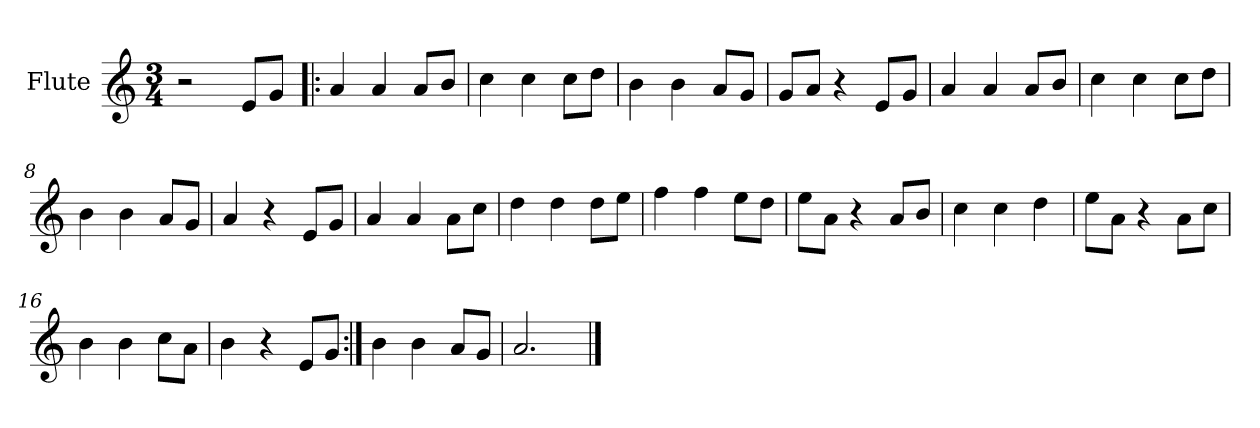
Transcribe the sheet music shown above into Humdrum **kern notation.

**kern
*part1
*staff1
*I"Flute
*I'Fl.
*clefG2
*k[]
*M3/4
=1
2r
8e/L
8g/J
=2!|:
4a/
4a/
8a/L
8b/J
=3
4cc\
4cc\
8cc\L
8dd\J
=4
4b\
4b\
8a/L
8g/J
=5
8g/L
8a/J
4r
8e/L
8g/J
!!LO:LB:g=z
=6
4a/
4a/
8a/L
8b/J
=7
4cc\
4cc\
8cc\L
8dd\J
=8
4b\
4b\
8a/L
8g/J
=9
4a/
4r
8e/L
8g/J
!!LO:LB:g=z
=10
4a/
4a/
8a\L
8cc\J
=11
4dd\
4dd\
8dd\L
8ee\J
=12
4ff\
4ff\
8ee\L
8dd\J
=13
8ee\L
8a\J
4r
8a/L
8b/J
!!LO:LB:g=z
=14
4cc\
4cc\
4dd\
=15
8ee\L
8a\J
4r
8a\L
8cc\J
=16
4b\
4b\
8cc\L
8a\J
=17
4b\
4r
8e/L
8g/J
!!LO:LB:g=z
=18:|!
4b\
4b\
8a/L
8g/J
=19
2.a/
==
*-
